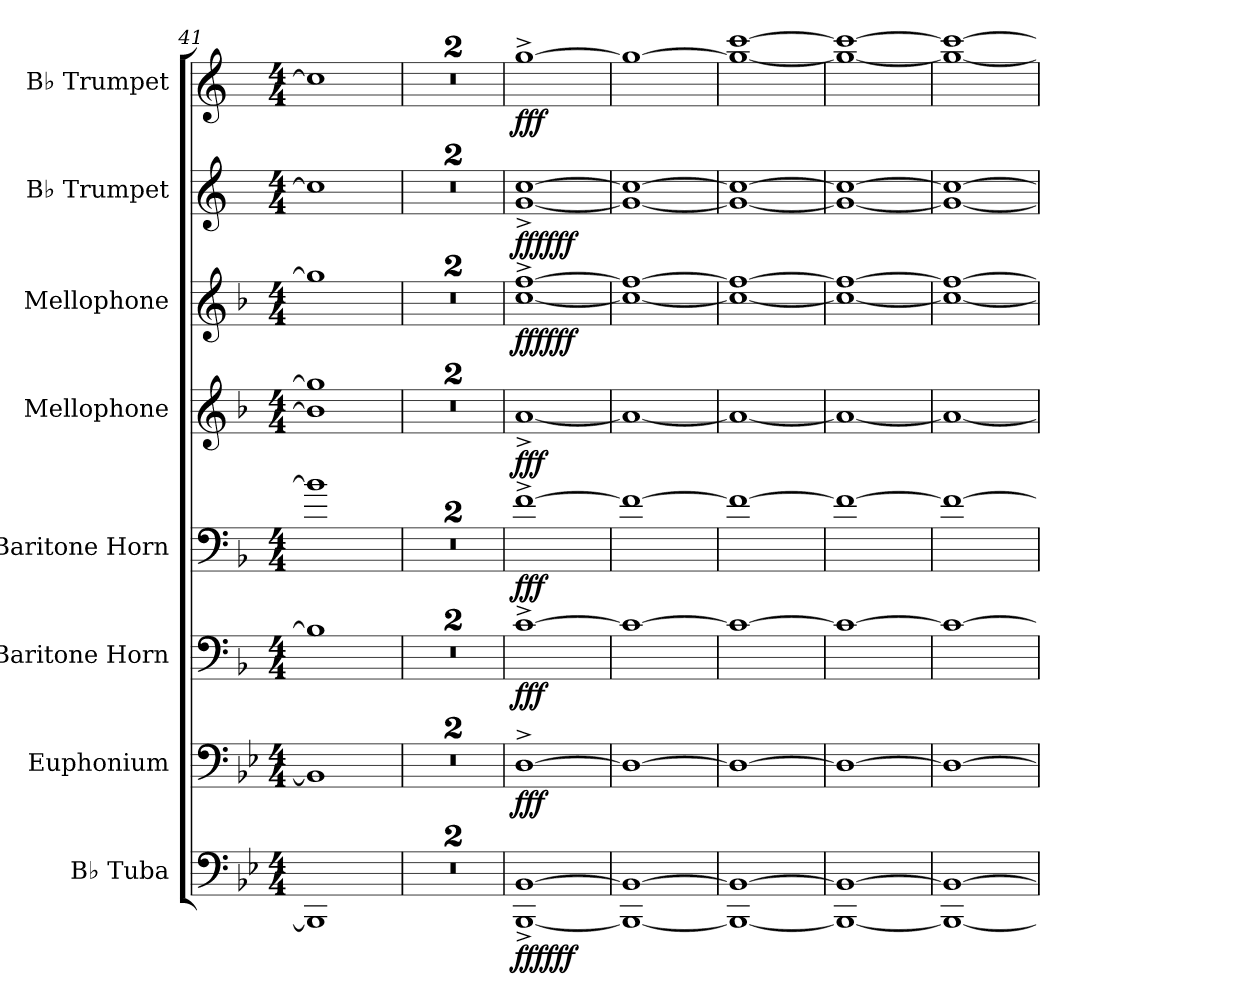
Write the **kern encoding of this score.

**kern	**dynam	**kern	**dynam	**kern	**dynam	**kern	**dynam	**kern	**dynam	**kern	**dynam	**kern	**dynam	**kern	**dynam
*part8	*part8	*part7	*part7	*part6	*part6	*part5	*part5	*part4	*part4	*part3	*part3	*part2	*part2	*part1	*part1
*staff8	*staff8	*staff7	*staff7	*staff6	*staff6	*staff5	*staff5	*staff4	*staff4	*staff3	*staff3	*staff2	*staff2	*staff1	*staff1
*I"B♭ Tuba	*	*I"Euphonium	*	*I"Baritone Horn	*	*I"Baritone Horn	*	*I"Mellophone	*	*I"Mellophone	*	*I"B♭ Trumpet	*	*I"B♭ Trumpet	*
*I'B♭ Tb.	*	*I'Euph.	*	*I'Bar. Hn.	*	*I'Bar. Hn.	*	*I'Mello.	*	*I'Mello.	*	*I'B♭ Tpt.	*	*I'B♭ Tpt.	*
*clefF4	*	*clefF4	*	*clefF4	*	*clefF4	*	*clefG2	*	*clefG2	*	*clefG2	*	*clefG2	*
*	*	*	*	*ITrd4c7	*	*ITrd4c7	*	*ITrd4c7	*	*ITrd4c7	*	*ITrd1c2	*	*ITrd1c2	*
*k[b-e-]	*	*k[b-e-]	*	*k[b-e-]	*	*k[b-e-]	*	*k[b-e-]	*	*k[b-e-]	*	*k[b-e-]	*	*k[b-e-]	*
*M4/4	*	*M4/4	*	*M4/4	*	*M4/4	*	*M4/4	*	*M4/4	*	*M4/4	*	*M4/4	*
=41	=41	=41	=41	=41	=41	=41	=41	=41	=41	=41	=41	=41	=41	=41	=41
1BBB-]	.	1BB-]	.	1En]	.	1e]	.	1e] 1cc-]	.	1cc-]	.	1b-]	.	1b-]	.
=42	=42	=42	=42	=42	=42	=42	=42	=42	=42	=42	=42	=42	=42	=42	=42
1r	.	1r	.	1r	.	1r	.	1r	.	1r	.	1r	.	1r	.
=43	=43	=43	=43	=43	=43	=43	=43	=43	=43	=43	=43	=43	=43	=43	=43
1r	.	1r	.	1r	.	1r	.	1r	.	1r	.	1r	.	1r	.
=44	=44	=44	=44	=44	=44	=44	=44	=44	=44	=44	=44	=44	=44	=44	=44
!	!LO:DY:b	!	!	!	!	!	!	!	!	!	!	!	!	!	!
!	!LO:DY:n=1:b	!	!LO:DY:b	!	!LO:DY:b	!	!LO:DY:b	!	!LO:DY:b	!	!LO:DY:b	!	!	!	!
!	!	!	!	!	!	!	!	!	!	!	!LO:DY:n=1:b	!	!LO:DY:b	!	!
!	!	!	!	!	!	!	!	!	!	!	!	!	!LO:DY:n=1:b	!	!LO:DY:b
[1BBB-^ [1BB-^	fff fff	[1D^	fff	[1F^	fff	[1B-^	fff	[1d^	fff	[1f^ [1b-^	fff fff	[1f^ [1b-^	fff fff	[1ff^	fff
=45	=45	=45	=45	=45	=45	=45	=45	=45	=45	=45	=45	=45	=45	=45	=45
1BBB-_ 1BB-_	.	1D_	.	1F_	.	1B-_	.	1d_	.	1f_ 1b-_	.	1f_ 1b-_	.	1ff_	.
=46	=46	=46	=46	=46	=46	=46	=46	=46	=46	=46	=46	=46	=46	=46	=46
1BBB-_ 1BB-_	.	1D_	.	1F_	.	1B-_	.	1d_	.	1f_ 1b-_	.	1f_ 1b-_	.	1ff_ [1bb-	.
=47	=47	=47	=47	=47	=47	=47	=47	=47	=47	=47	=47	=47	=47	=47	=47
1BBB-_ 1BB-_	.	1D_	.	1F_	.	1B-_	.	1d_	.	1f_ 1b-_	.	1f_ 1b-_	.	1ff_ 1bb-_	.
=48	=48	=48	=48	=48	=48	=48	=48	=48	=48	=48	=48	=48	=48	=48	=48
1BBB-_ 1BB-_	.	1D_	.	1F_	.	1B-_	.	1d_	.	1f_ 1b-_	.	1f_ 1b-_	.	1ff_ 1bb-_	.
=	=	=	=	=	=	=	=	=	=	=	=	=	=	=	=
*-	*-	*-	*-	*-	*-	*-	*-	*-	*-	*-	*-	*-	*-	*-	*-
